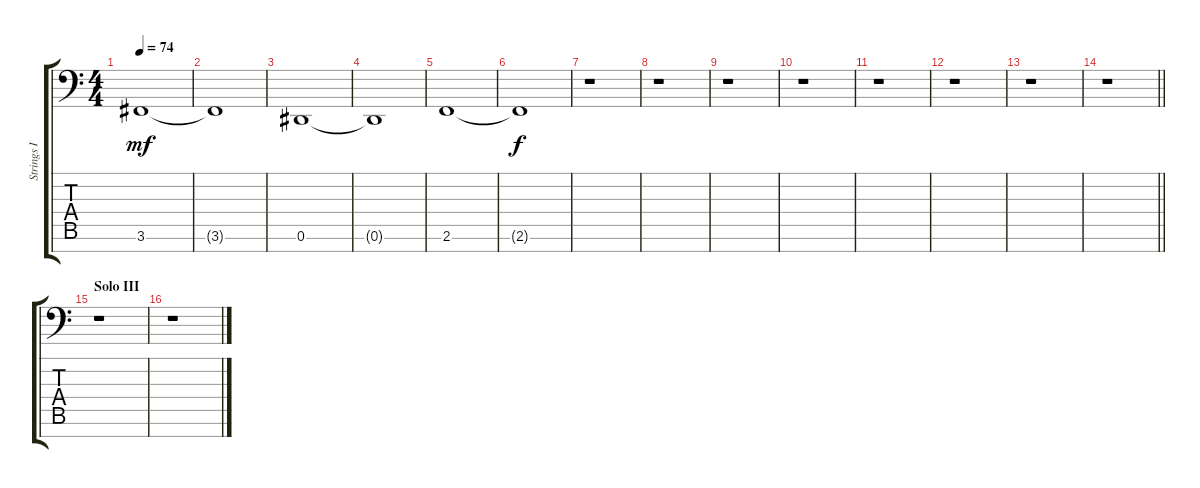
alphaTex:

\track ("Strings I" "Strings I") {instrument stringensemble1}
\staff {score tabs}
\tuning (Eb4 Bb3 Gb3 Db3 Ab2 Eb2 Bb1) {hide}
\ts (4 4)
\tempo 74
\clef f4
\ks c
3.6.1{dy mf} |
3.6{t}.1 |
0.6.1 |
0.6{t}.1 |
2.6.1 |
2.6{t}.1{dy f} |
r.1 |
r.1 |
r.1 |
r.1 |
r.1 |
r.1 |
r.1 |
\barLineRight lightlight
r.1 |
\section ("" "Solo III")
r.1 |
r.1
